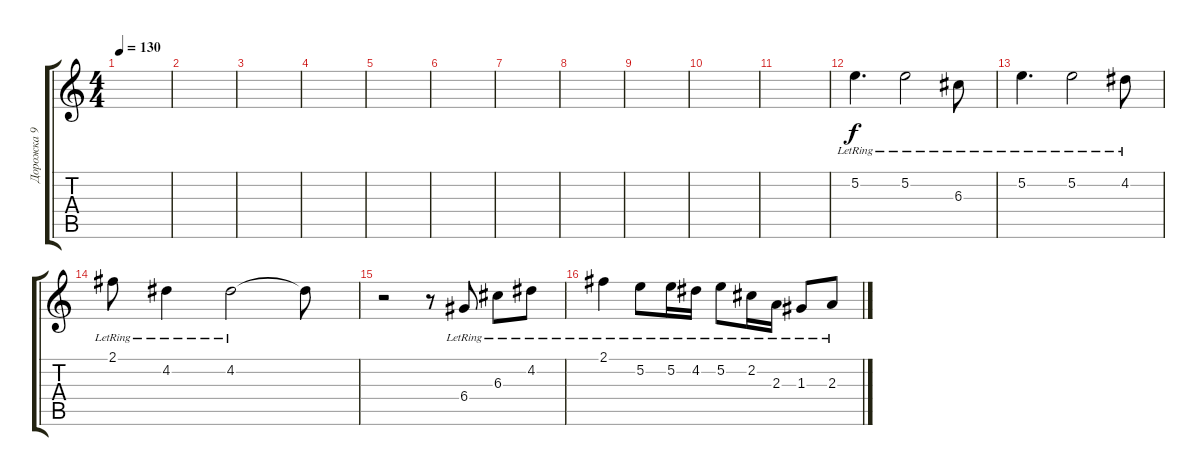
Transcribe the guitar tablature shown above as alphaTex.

\track ("Дорожка 9" "Дорожка 9") {instrument acousticguitarsteel}
\staff {score tabs}
\tuning (E4 B3 G3 D3 A2 E2) {hide}
\ts (4 4)
\tempo 130
\clef g2
\ks c
|
|
|
|
|
|
|
|
|
|
|
5.2{lr}.4{d} 5.2{lr}.2 6.3{lr}.8 |
5.2{lr}.4{d} 5.2{lr}.2 4.2{lr}.8 |
2.1{lr}.8 4.2{lr}.4 4.2{lr}.2 4.2{t}.8 |
r.2 r.8 6.4{lr}.8 6.3{lr}.8 4.2{lr}.8 |
2.1{lr}.4 5.2{lr}.8 5.2{lr}.16 4.2{lr}.16 5.2{lr}.8 2.2{lr}.16 2.3{lr}.16 1.3{lr}.8 2.3{lr}.8
